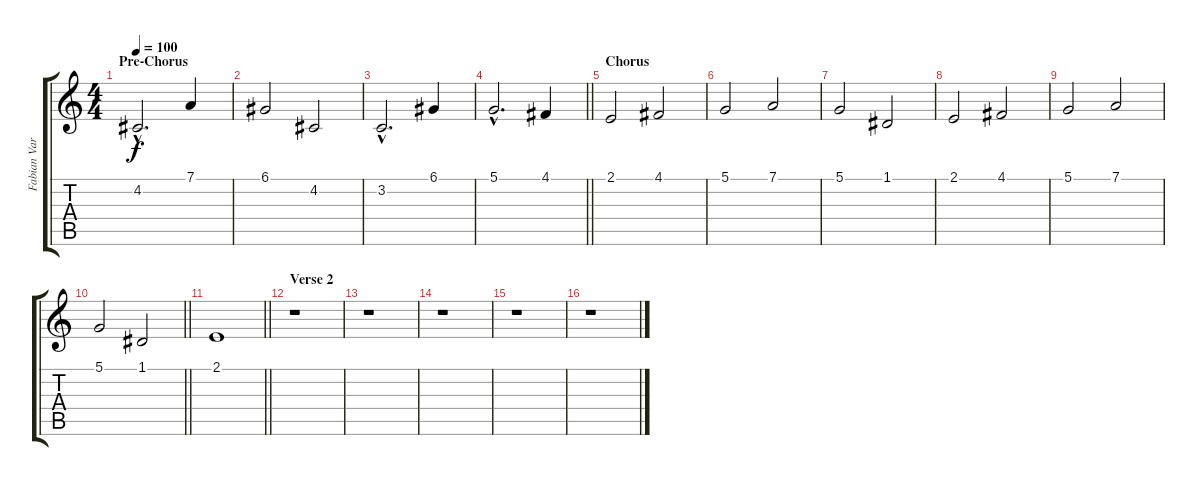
\track ("Fabian Varesi" "Fabian Var") {instrument stringensemble1}
\staff {score tabs}
\tuning (D4 A3 F3 C3 G2 C2) {hide}
\ts (4 4)
\section ("" "Pre-Chorus")
\tempo 100
\clef g2
\ks c
4.2{hac}.2{d dy f} 7.1.4 |
6.1.2 4.2.2 |
3.2{hac}.2{d} 6.1.4 |
\barLineRight lightlight
5.1{hac}.2{d} 4.1.4 |
\section ("" "Chorus")
2.1.2 4.1.2 |
5.1.2 7.1.2 |
5.1.2 1.1.2 |
2.1.2 4.1.2 |
5.1.2 7.1.2 |
\barLineRight lightlight
5.1.2 1.1.2 |
\section ("" "")
\barLineRight lightlight
2.1.1{volume 0} |
\section ("" "Verse 2")
r.1 |
r.1 |
r.1 |
r.1 |
r.1
